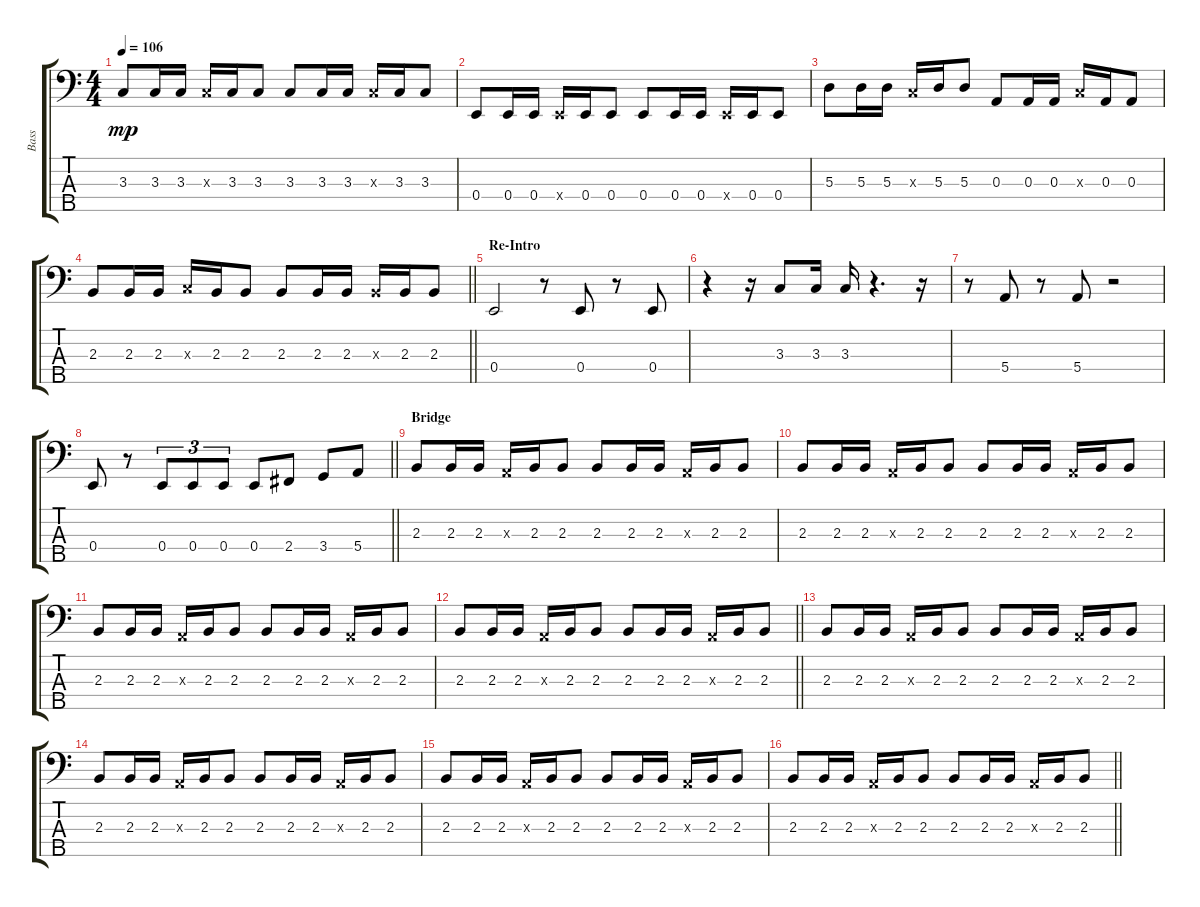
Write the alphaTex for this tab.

\track ("Bass" "Bass") {instrument electricbassfinger}
\staff {score tabs}
\tuning (G2 D2 A1 E1 B0) {hide}
\ts (4 4)
\tempo 106
\clef f4
\ks c
3.3.8{dy mp} 3.3.16 3.3.16 3.3{x}.16 3.3.16 3.3.8 3.3.8 3.3.16 3.3.16 3.3{x}.16 3.3.16 3.3.8 |
0.4.8 0.4.16 0.4.16 0.4{x}.16 0.4.16 0.4.8 0.4.8 0.4.16 0.4.16 0.4{x}.16 0.4.16 0.4.8 |
5.3.8 5.3.16 5.3.16 3.3{x}.16 5.3.16 5.3.8 0.3.8 0.3.16 0.3.16 3.3{x}.16 0.3.16 0.3.8 |
\barLineRight lightlight
2.3.8 2.3.16 2.3.16 3.3{x}.16 2.3.16 2.3.8 2.3.8 2.3.16 2.3.16 2.3{x}.16 2.3.16 2.3.8 |
\section ("" "Re-Intro")
0.4.2 r.8 0.4.8 r.8 0.4.8 |
r.4 r.16 3.3.8 3.3.16 3.3.16 r.4{d} r.16 |
r.8 5.4.8 r.8 5.4.8 r.2 |
\barLineRight lightlight
0.4.8 r.8 0.4.8{tu (3 2)} 0.4.8{tu (3 2)} 0.4.8{tu (3 2)} 0.4.8 2.4.8 3.4.8 5.4.8 |
\section ("" "Bridge")
2.3.8 2.3.16 2.3.16 0.3{x}.16 2.3.16 2.3.8 2.3.8 2.3.16 2.3.16 0.3{x}.16 2.3.16 2.3.8 |
2.3.8 2.3.16 2.3.16 0.3{x}.16 2.3.16 2.3.8 2.3.8 2.3.16 2.3.16 0.3{x}.16 2.3.16 2.3.8 |
2.3.8 2.3.16 2.3.16 0.3{x}.16 2.3.16 2.3.8 2.3.8 2.3.16 2.3.16 0.3{x}.16 2.3.16 2.3.8 |
\barLineRight lightlight
2.3.8 2.3.16 2.3.16 0.3{x}.16 2.3.16 2.3.8 2.3.8 2.3.16 2.3.16 0.3{x}.16 2.3.16 2.3.8 |
2.3.8 2.3.16 2.3.16 0.3{x}.16 2.3.16 2.3.8 2.3.8 2.3.16 2.3.16 0.3{x}.16 2.3.16 2.3.8 |
2.3.8 2.3.16 2.3.16 0.3{x}.16 2.3.16 2.3.8 2.3.8 2.3.16 2.3.16 0.3{x}.16 2.3.16 2.3.8 |
2.3.8 2.3.16 2.3.16 0.3{x}.16 2.3.16 2.3.8 2.3.8 2.3.16 2.3.16 0.3{x}.16 2.3.16 2.3.8 |
\barLineRight lightlight
2.3.8 2.3.16 2.3.16 0.3{x}.16 2.3.16 2.3.8 2.3.8 2.3.16 2.3.16 0.3{x}.16 2.3.16 2.3.8
